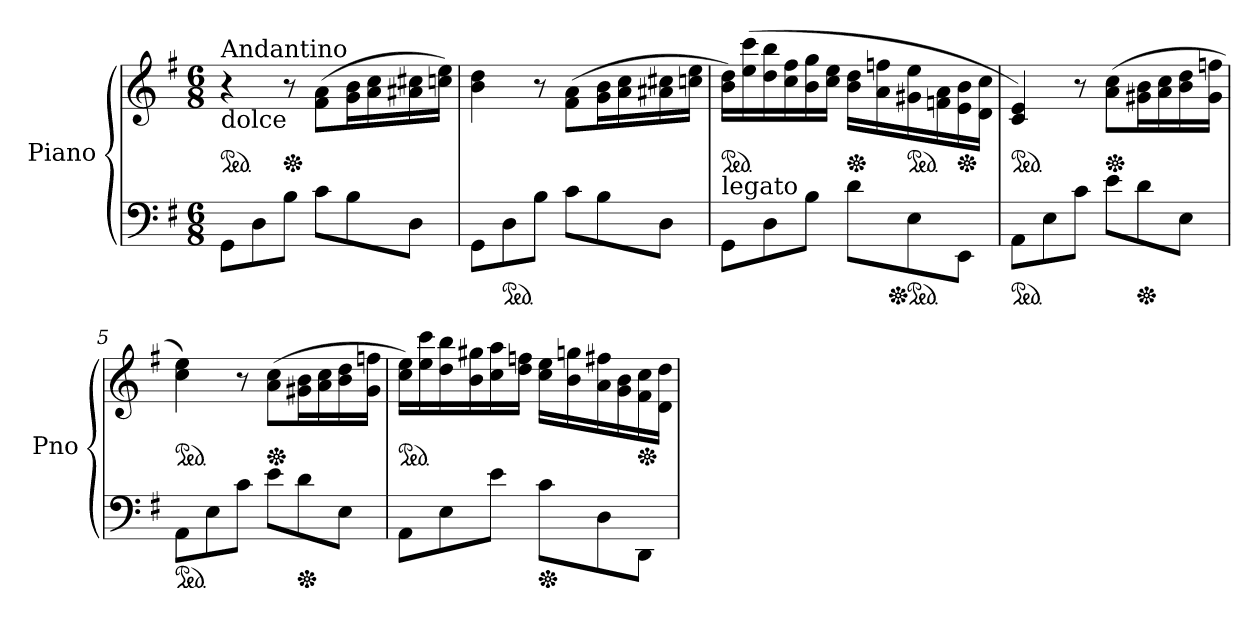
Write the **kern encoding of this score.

**kern	**kern
*part1	*part1
*staff2	*staff1
*I"Piano	*
*I'Pno	*
*clefF4	*clefG2
*k[f#]	*k[f#]
*G:	*G:
*M6/8	*M6/8
*	*ped
=1	=1
!	!LO:TX:b:t=dolce
!	!LO:TX:a:t=Andantino
8GG\L	4r
8D\	.
*	*Xped
8B\J	8r
8c\L	(8f#\ 8a\L
8B\	16g\ 16b\L
.	16a\ 16cc\
8D\J	16a#X\ 16cc#X\
.	16ccn\ 16ee\JJ)
=2	=2
8GG\L	4b\ 4dd\
*ped	*
8D\	.
8B\J	8r
8c\L	(8f#\ 8a\L
8B\	16g\ 16b\L
.	16a\ 16cc\
8D\J	16a#X\ 16cc#X\
.	16ccn\ 16ee\JJ
=3	=3
*	*ped
!LO:TX:a:t=legato	!
8GG\L	16b\ 16dd\LL)
.	(16ee\ 16ccc\
8D\	16dd\ 16bb\
.	16cc\ 16ff#\
8B\J	16b\ 16gg\
.	16cc\ 16ee\JJ
*	*Xped
8d\L	16b\ 16dd\LL
.	16a\ 16ffn\
*Xped	*
*ped	*
*	*ped
8E\	16g#X\ 16ee\
.	16fn\ 16a\
*	*Xped
8EE\J	16e\ 16b\
.	16d\ 16cc\JJ
!!LO:LB:g=z
=4	=4
*ped	*
*	*ped
8AA\L	4c/ 4e/)
8E\	.
8c\J	8r
*	*Xped
8e\L	(8a\ 8cc\L
*Xped	*
8d\	16g#X\ 16b\L
.	16a\ 16cc\
8E\J	16b\ 16dd\
.	16g#\ 16ffn\JJ
=5	=5
*ped	*
*	*ped
8AA\L	4cc\ 4ee\)
8E\	.
8c\J	8r
*	*Xped
8e\L	(8a\ 8cc\L
*Xped	*
8d\	16g#X\ 16b\L
.	16a\ 16cc\
8E\J	16b\ 16dd\
.	16g#\ 16ffn\JJ
=6	=6
*	*ped
8AA\L	16cc\ 16ee\LL)
.	16ee\ 16ccc\
8E\	16dd\ 16bb\
.	16b\ 16gg#X\
8e\J	16cc\ 16aa\
.	16dd\ 16ffn\JJ
*Xped	*
8c\L	16cc\ 16ee\LL
.	16b\ 16ggn\
8D\	16a\ 16ff#X\
.	16g\ 16b\
*	*Xped
8DD\J	16f#\ 16cc\
.	16d\ 16dd\JJ
=	=
*-	*-
